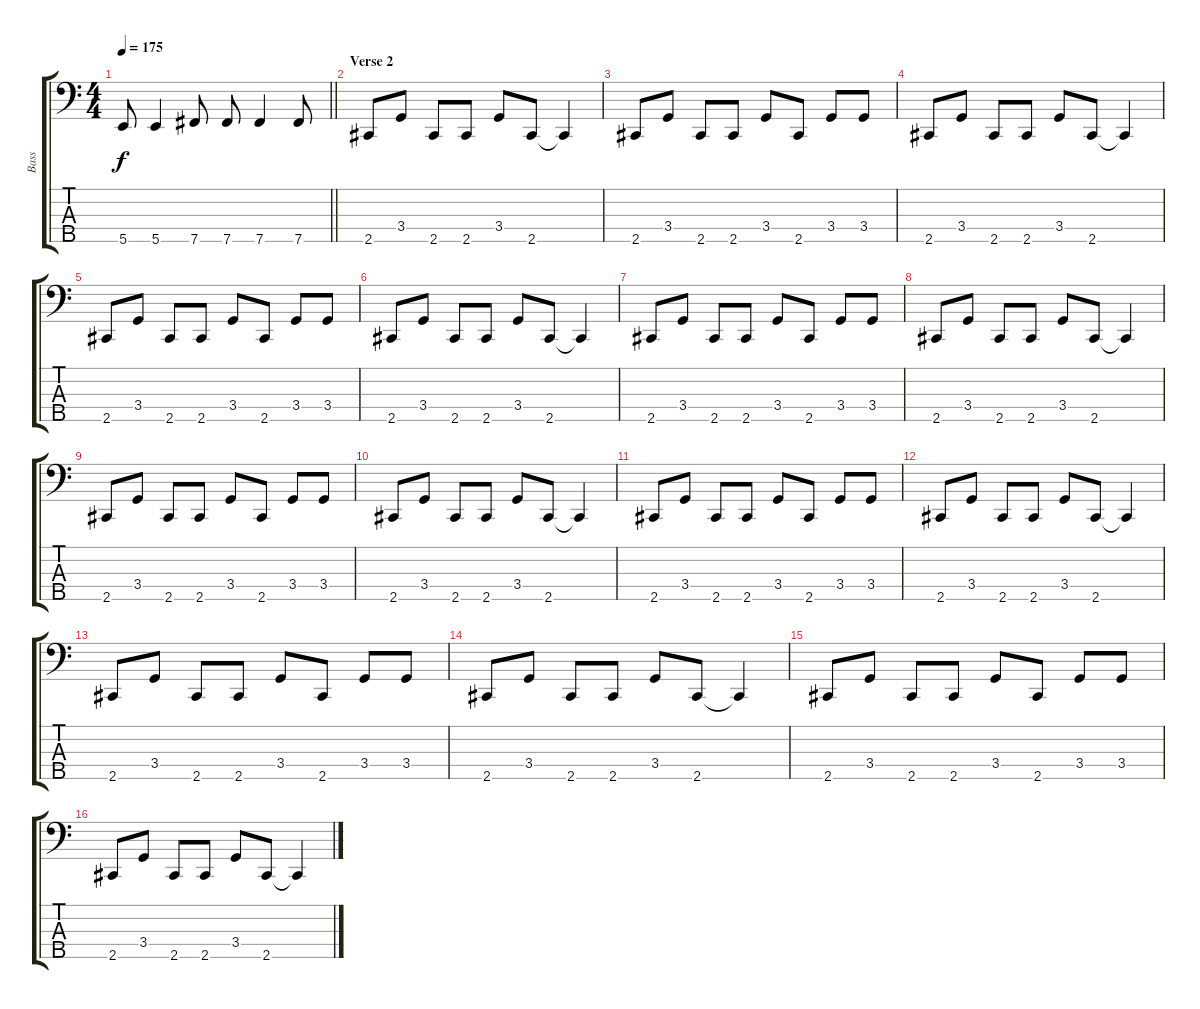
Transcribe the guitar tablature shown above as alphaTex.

\track ("Bass" "Bass") {instrument electricbasspick}
\staff {score tabs}
\tuning (G2 D2 A1 E1 B0) {hide}
\ts (4 4)
\tempo 175
\clef f4
\barLineRight lightlight
\ks c
5.5.8{dy f} 5.5.4 7.5.8 7.5.8 7.5.4 7.5.8 |
\section ("" "Verse 2")
2.5.8 3.4.8 2.5.8 2.5.8 3.4.8 2.5.8 2.5{t}.4 |
2.5.8 3.4.8 2.5.8 2.5.8 3.4.8 2.5.8 3.4.8 3.4.8 |
2.5.8 3.4.8 2.5.8 2.5.8 3.4.8 2.5.8 2.5{t}.4 |
2.5.8 3.4.8 2.5.8 2.5.8 3.4.8 2.5.8 3.4.8 3.4.8 |
2.5.8 3.4.8 2.5.8 2.5.8 3.4.8 2.5.8 2.5{t}.4 |
2.5.8 3.4.8 2.5.8 2.5.8 3.4.8 2.5.8 3.4.8 3.4.8 |
2.5.8 3.4.8 2.5.8 2.5.8 3.4.8 2.5.8 2.5{t}.4 |
2.5.8 3.4.8 2.5.8 2.5.8 3.4.8 2.5.8 3.4.8 3.4.8 |
2.5.8 3.4.8 2.5.8 2.5.8 3.4.8 2.5.8 2.5{t}.4 |
2.5.8 3.4.8 2.5.8 2.5.8 3.4.8 2.5.8 3.4.8 3.4.8 |
2.5.8 3.4.8 2.5.8 2.5.8 3.4.8 2.5.8 2.5{t}.4 |
2.5.8 3.4.8 2.5.8 2.5.8 3.4.8 2.5.8 3.4.8 3.4.8 |
2.5.8 3.4.8 2.5.8 2.5.8 3.4.8 2.5.8 2.5{t}.4 |
2.5.8 3.4.8 2.5.8 2.5.8 3.4.8 2.5.8 3.4.8 3.4.8 |
2.5.8 3.4.8 2.5.8 2.5.8 3.4.8 2.5.8 2.5{t}.4
